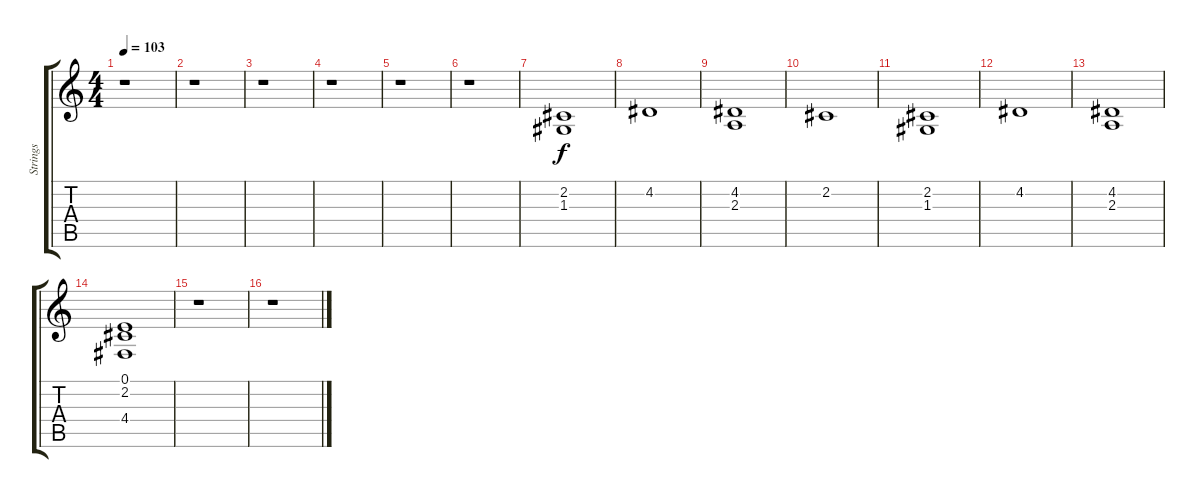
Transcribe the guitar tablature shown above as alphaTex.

\track ("Strings" "Strings") {instrument lead1square}
\staff {score tabs}
\tuning (E4 B3 G3 D3 A2 E2) {hide}
\ts (4 4)
\tempo 103
\clef g2
\ks c
r.1{dy f} |
r.1 |
r.1 |
r.1 |
r.1 |
r.1 |
(2.2 1.3).1 |
4.2.1 |
(4.2 2.3).1 |
2.2.1 |
(2.2 1.3).1 |
4.2.1 |
(4.2 2.3).1 |
(0.1 2.2 4.4).1 |
r.1 |
r.1
